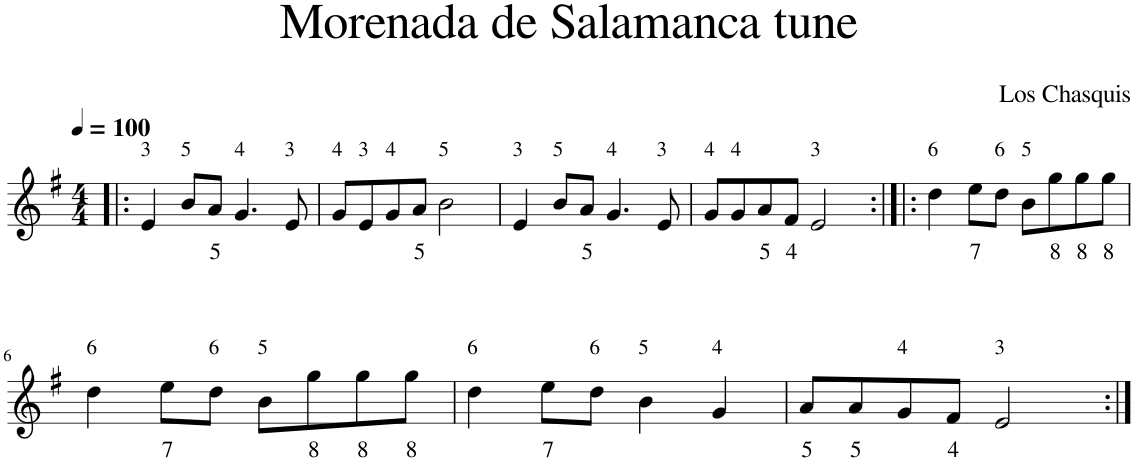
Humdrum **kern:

**kern	**text
*part1	*part1
*staff1	*staff1
*I"Piano	*
*I'Pno.	*
*clefG2	*
*k[f#]	*
*M4/4	*
*MM100	*
=1!|:	=1!|:
!LO:TX:a:t=3	!
4e/	.
!LO:TX:a:t=5	!
8b/L	.
!	!LO:LY:b
8a/J	5
!LO:TX:a:t=4	!
4.g/	.
!LO:TX:a:t=3	!
8e/	.
=2	=2
!LO:TX:a:t=4	!
8g/L	.
!LO:TX:a:t=3	!
8e/	.
!LO:TX:a:t=4	!
8g/	.
!	!LO:LY:b
8a/J	5
!LO:TX:a:t=5	!
2b\	.
=3	=3
!LO:TX:a:t=3	!
4e/	.
!LO:TX:a:t=5	!
8b/L	.
!	!LO:LY:b
8a/J	5
!LO:TX:a:t=4	!
4.g/	.
!LO:TX:a:t=3	!
8e/	.
=4	=4
!LO:TX:a:t=4	!
8g/L	.
!LO:TX:a:t=4	!
8g/	.
!	!LO:LY:b
8a/	5
!	!LO:LY:b
8f#/J	4
!LO:TX:a:t=3	!
2e/	.
=5:|!|:	=5:|!|:
!LO:TX:a:t=6	!
4dd\	.
!	!LO:LY:b
8ee\L	7
!LO:TX:a:t=6	!
8dd\J	.
!LO:TX:a:t=5	!
8b\L	.
!	!LO:LY:b
8gg\	8
!	!LO:LY:b
8gg\	8
!	!LO:LY:b
8gg\J	8
!!LO:LB:g=z
=6	=6
!LO:TX:a:t=6	!
4dd\	.
!	!LO:LY:b
8ee\L	7
!LO:TX:a:t=6	!
8dd\J	.
!LO:TX:a:t=5	!
8b\L	.
!	!LO:LY:b
8gg\	8
!	!LO:LY:b
8gg\	8
!	!LO:LY:b
8gg\J	8
=7	=7
!LO:TX:a:t=6	!
4dd\	.
!	!LO:LY:b
8ee\L	7
!LO:TX:a:t=6	!
8dd\J	.
!LO:TX:a:t=5	!
4b\	.
!LO:TX:a:t=4	!
4g/	.
=8	=8
!	!LO:LY:b
8a/L	5
!	!LO:LY:b
8a/	5
!LO:TX:a:t=4	!
8g/	.
!	!LO:LY:b
8f#/J	4
!LO:TX:a:t=3	!
2e/	.
=:|!	=:|!
*-	*-
